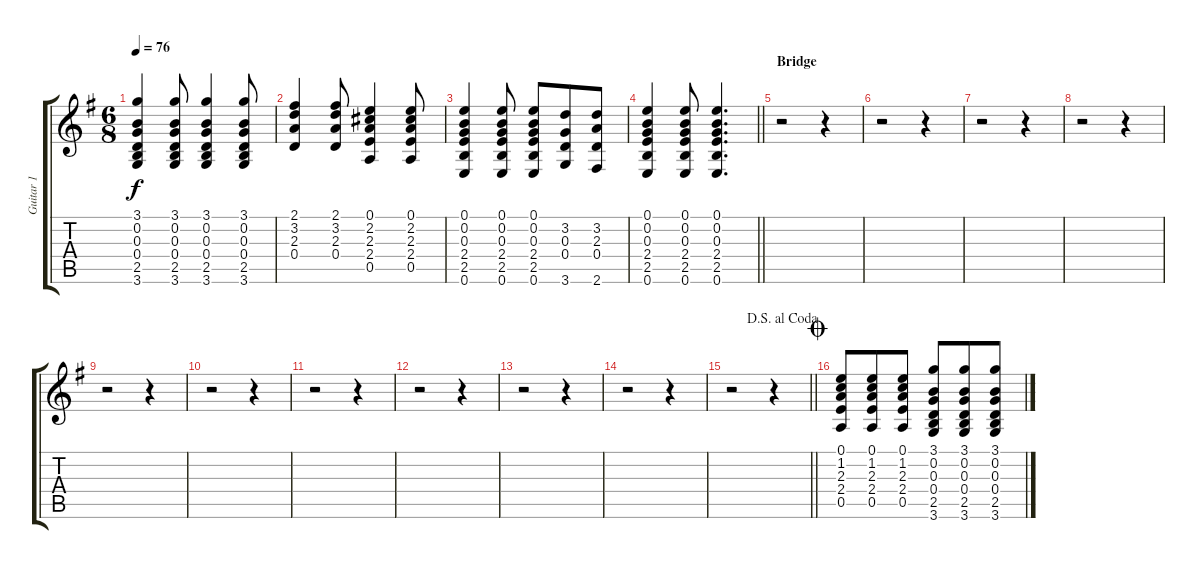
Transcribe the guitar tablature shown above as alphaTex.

\track ("Guitar 1" "Guitar 1") {instrument acousticguitarsteel}
\staff {score tabs}
\tuning (E4 B3 G3 D3 A2 E2) {hide}
\ts (6 8)
\tempo 76
\clef g2
\ks g
(3.1 0.2 0.3 0.4 2.5 3.6).4{dy f} (3.1 0.2 0.3 0.4 2.5 3.6).8 (3.1 0.2 0.3 0.4 2.5 3.6).4 (3.1 0.2 0.3 0.4 2.5 3.6).8 |
(2.1 3.2 2.3 0.4).4 (2.1 3.2 2.3 0.4).8 (0.1 2.2 2.3 2.4 0.5).4 (0.1 2.2 2.3 2.4 0.5).8 |
(0.1 0.2 0.3 2.4 2.5 0.6).4 (0.1 0.2 0.3 2.4 2.5 0.6).8 (0.1 0.2 0.3 2.4 2.5 0.6).8 (3.2 0.3 0.4 3.6).8 (3.2 2.3 0.4 2.6).8 |
\barLineRight lightlight
(0.1 0.2 0.3 2.4 2.5 0.6).4 (0.1 0.2 0.3 2.4 2.5 0.6).8 (0.1 0.2 0.3 2.4 2.5 0.6).4{d} |
\section ("" "Bridge")
r.2 r.4 |
r.2 r.4 |
r.2 r.4 |
r.2 r.4 |
r.2 r.4 |
r.2 r.4 |
r.2 r.4 |
r.2 r.4 |
r.2 r.4 |
r.2 r.4 |
\jump dalsegnoalcoda
\barLineRight lightlight
r.2 r.4 |
\jump coda
(0.1 1.2 2.3 2.4 0.5).8 (0.1 1.2 2.3 2.4 0.5).8 (0.1 1.2 2.3 2.4 0.5).8 (3.1 0.2 0.3 0.4 2.5 3.6).8 (3.1 0.2 0.3 0.4 2.5 3.6).8 (3.1 0.2 0.3 0.4 2.5 3.6).8
